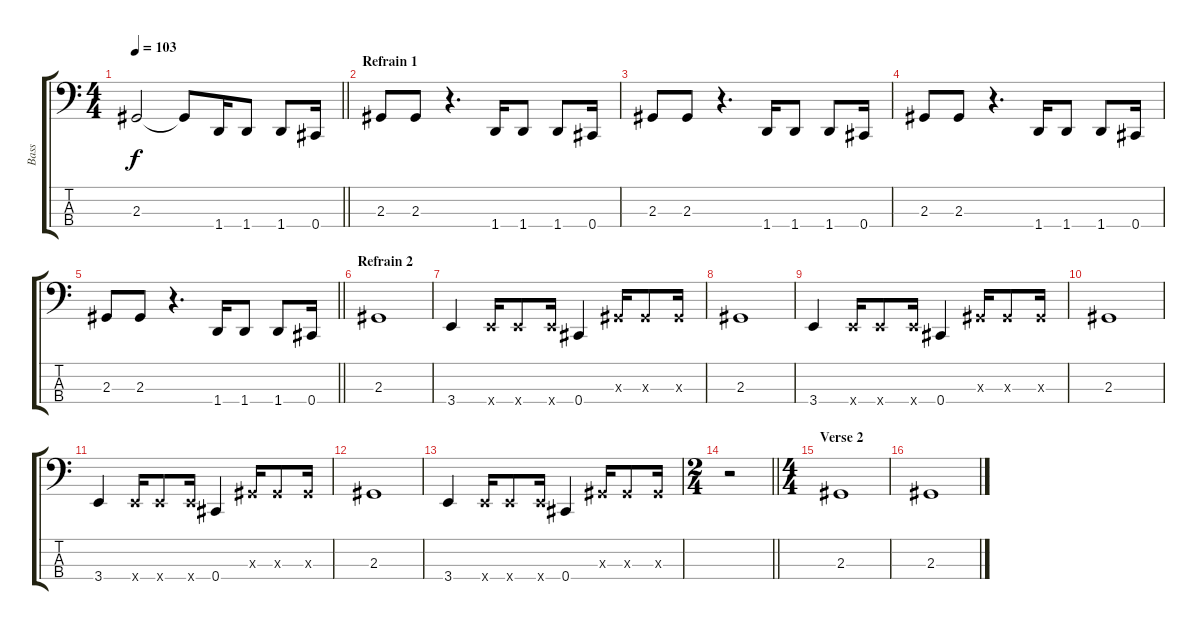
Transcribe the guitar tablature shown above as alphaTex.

\track ("Bass" "Bass") {instrument electricbassfinger}
\staff {score tabs}
\tuning (E2 B1 Gb1 Db1) {hide}
\ts (4 4)
\tempo 103
\clef f4
\barLineRight lightlight
\ks c
2.3{t}.2{dy f} 2.3{t}.8 1.4.16 1.4.8 1.4.8 0.4.16 |
\section ("" "Refrain 1")
2.3.8 2.3.8 r.4{d} 1.4.16 1.4.8 1.4.8 0.4.16 |
2.3.8 2.3.8 r.4{d} 1.4.16 1.4.8 1.4.8 0.4.16 |
2.3.8 2.3.8 r.4{d} 1.4.16 1.4.8 1.4.8 0.4.16 |
\barLineRight lightlight
2.3.8 2.3.8 r.4{d} 1.4.16 1.4.8 1.4.8 0.4.16 |
\section ("" "Refrain 2")
2.3.1 |
3.4.4 3.4{x}.16 3.4{x}.8 3.4{x}.16 0.4.4 2.3{x}.16 2.3{x}.8 2.3{x}.16 |
2.3.1 |
3.4.4 3.4{x}.16 3.4{x}.8 3.4{x}.16 0.4.4 2.3{x}.16 2.3{x}.8 2.3{x}.16 |
2.3.1 |
3.4.4 3.4{x}.16 3.4{x}.8 3.4{x}.16 0.4.4 2.3{x}.16 2.3{x}.8 2.3{x}.16 |
2.3.1 |
3.4.4 3.4{x}.16 3.4{x}.8 3.4{x}.16 0.4.4 2.3{x}.16 2.3{x}.8 2.3{x}.16 |
\ts (2 4)
\barLineRight lightlight
r.2 |
\ts (4 4)
\section ("" "Verse 2")
2.3.1 |
2.3.1
